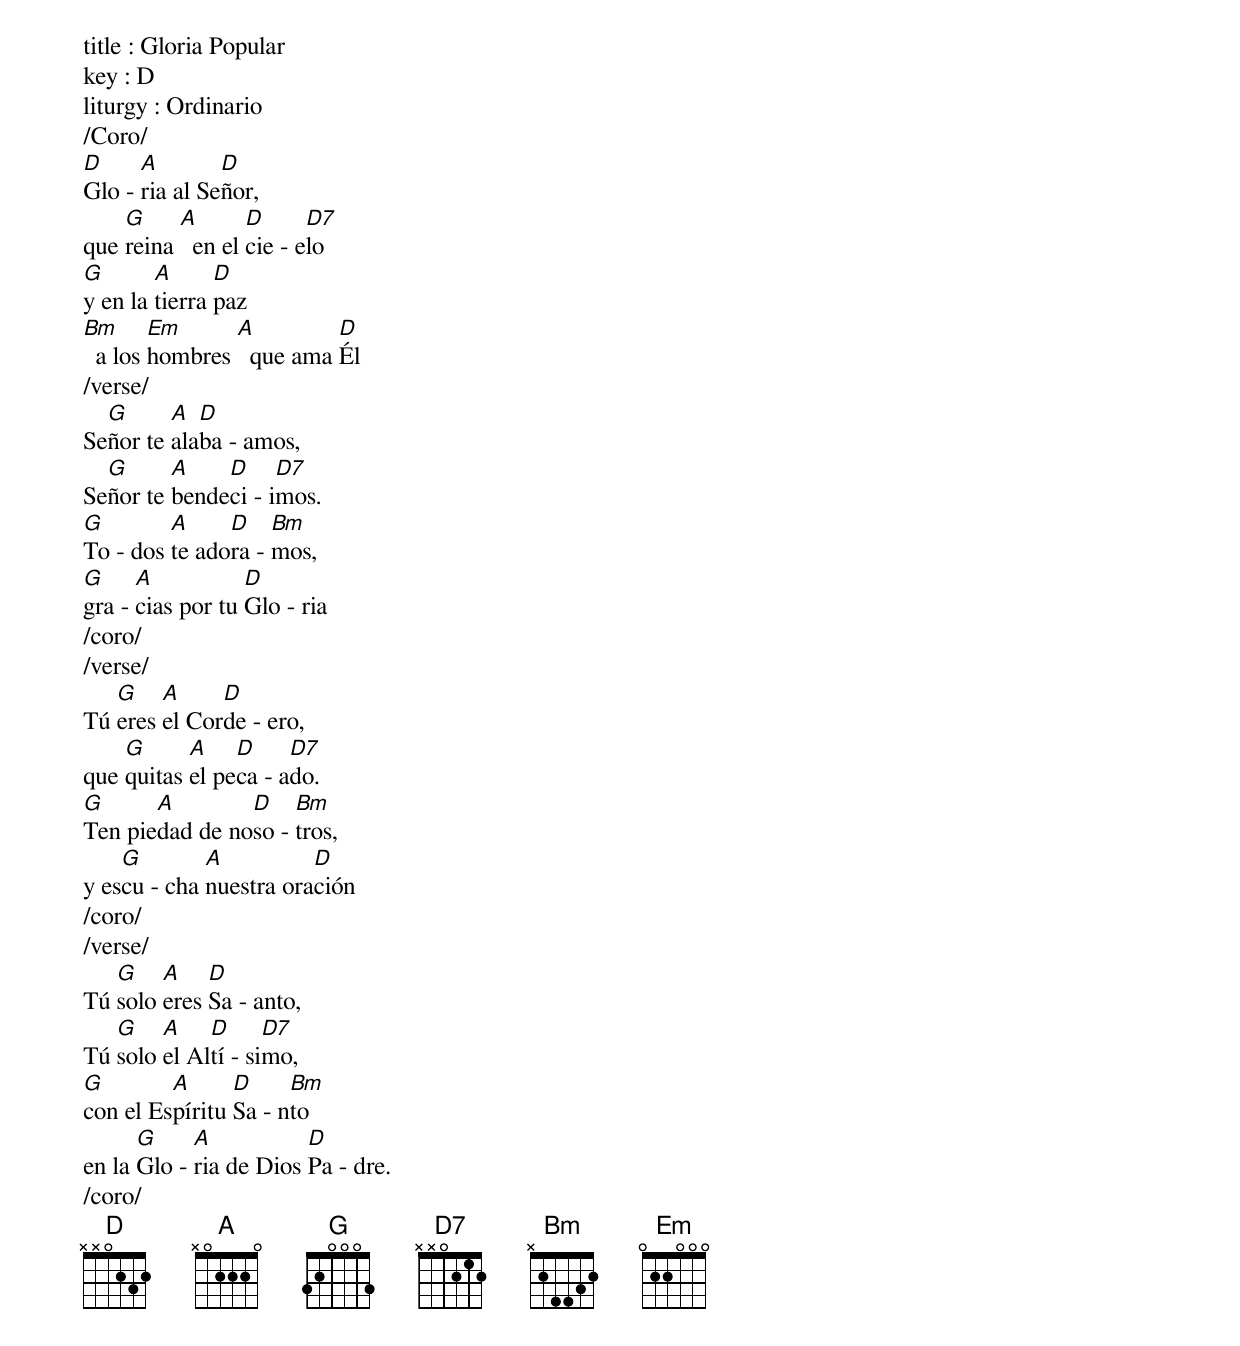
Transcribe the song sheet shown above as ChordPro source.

title : Gloria Popular
key : D
liturgy : Ordinario
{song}
/Coro/
[D]Glo - [A]ria al Se[D]ñor,
que [G]reina [A]  en el [D]cie - e[D7]lo
[G]y en la [A]tierra [D]paz
[Bm]  a los [Em]hombres [A]  que ama [D]Él
/verse/
Se[G]ñor te [A]ala[D]ba - amos,
Se[G]ñor te [A]bende[D]ci - i[D7]mos.
[G]To - dos [A]te ado[D]ra - [Bm]mos,
[G]gra - [A]cias por tu [D]Glo - ria
/coro/
/verse/
Tú [G]eres [A]el Cor[D]de - ero,
que [G]quitas [A]el pe[D]ca - a[D7]do.
[G]Ten pie[A]dad de no[D]so - [Bm]tros,
y es[G]cu - cha [A]nuestra ora[D]ción
/coro/
/verse/
Tú [G]solo [A]eres [D]Sa - anto,
Tú [G]solo [A]el Al[D]tí - si[D7]mo,
[G]con el Es[A]píritu [D]Sa - n[Bm]to
en la [G]Glo - [A]ria de Dios [D]Pa - dre.
/coro/
